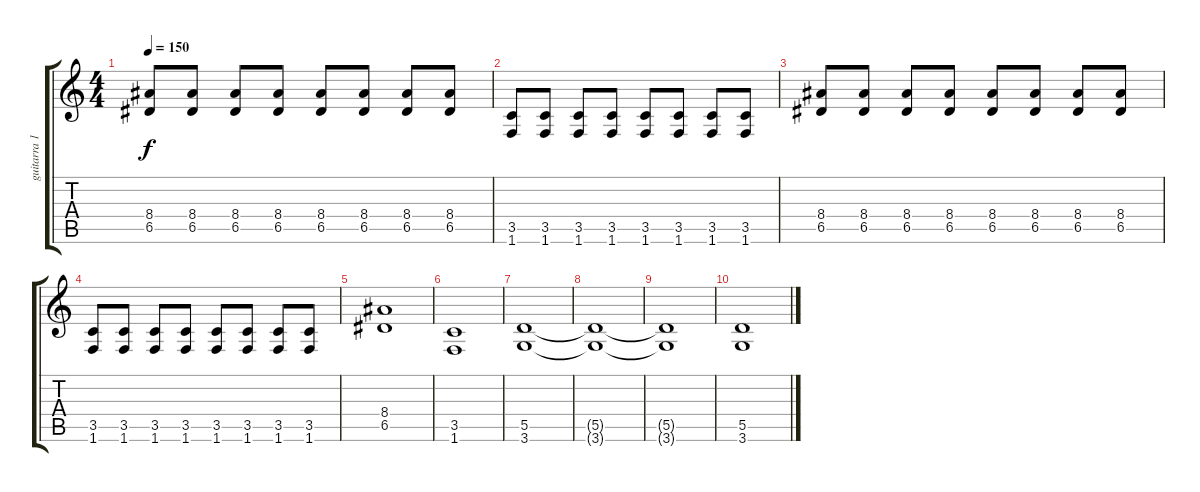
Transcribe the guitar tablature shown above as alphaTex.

\track ("guitarra 1" "guitarra 1") {instrument distortionguitar}
\staff {score tabs}
\tuning (E4 B3 G3 D3 A2 E2) {hide}
\ts (4 4)
\tempo 150
\clef g2
\ks c
(8.4 6.5).8{dy f} (8.4 6.5).8 (8.4 6.5).8 (8.4 6.5).8 (8.4 6.5).8 (8.4 6.5).8 (8.4 6.5).8 (8.4 6.5).8 |
(3.5 1.6).8 (3.5 1.6).8 (3.5 1.6).8 (3.5 1.6).8 (3.5 1.6).8 (3.5 1.6).8 (3.5 1.6).8 (3.5 1.6).8 |
(8.4 6.5).8 (8.4 6.5).8 (8.4 6.5).8 (8.4 6.5).8 (8.4 6.5).8 (8.4 6.5).8 (8.4 6.5).8 (8.4 6.5).8 |
(3.5 1.6).8 (3.5 1.6).8 (3.5 1.6).8 (3.5 1.6).8 (3.5 1.6).8 (3.5 1.6).8 (3.5 1.6).8 (3.5 1.6).8 |
(8.4 6.5).1 |
(3.5 1.6).1 |
(5.5 3.6).1 |
(5.5{t} 3.6{t}).1 |
(5.5{t} 3.6{t}).1 |
(5.5 3.6).1
